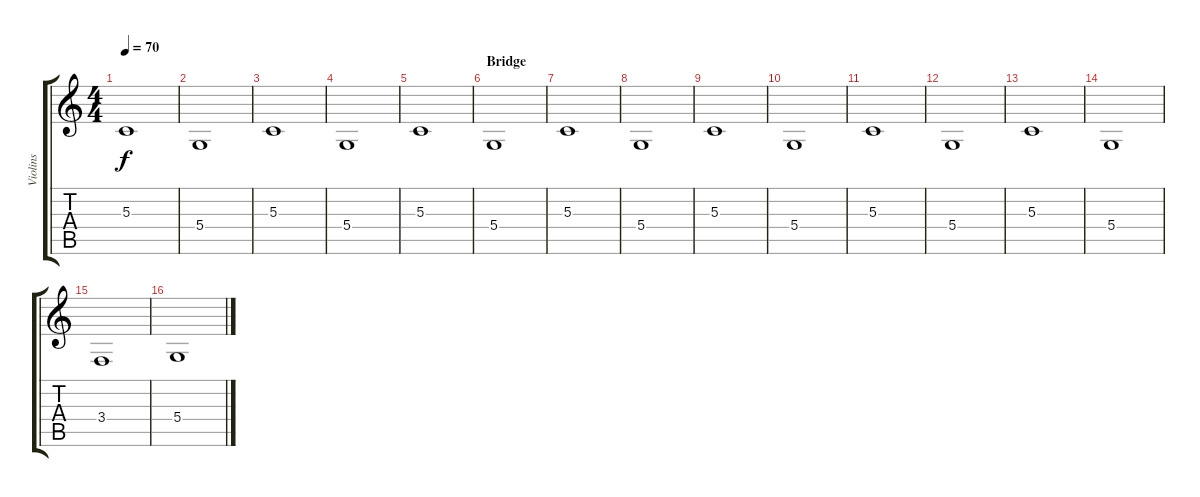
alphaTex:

\track ("Violins" "Violins") {instrument stringensemble2}
\staff {score tabs}
\tuning (E4 B3 G3 D3 A2 E2) {hide}
\ts (4 4)
\tempo 70
\clef g2
\ks c
5.3.1{dy f} |
5.4.1 |
5.3.1 |
5.4.1 |
5.3.1 |
\section ("" "Bridge")
5.4.1 |
5.3.1 |
5.4.1 |
5.3.1 |
5.4.1 |
5.3.1 |
5.4.1 |
5.3.1 |
5.4.1 |
3.4.1 |
5.4.1
